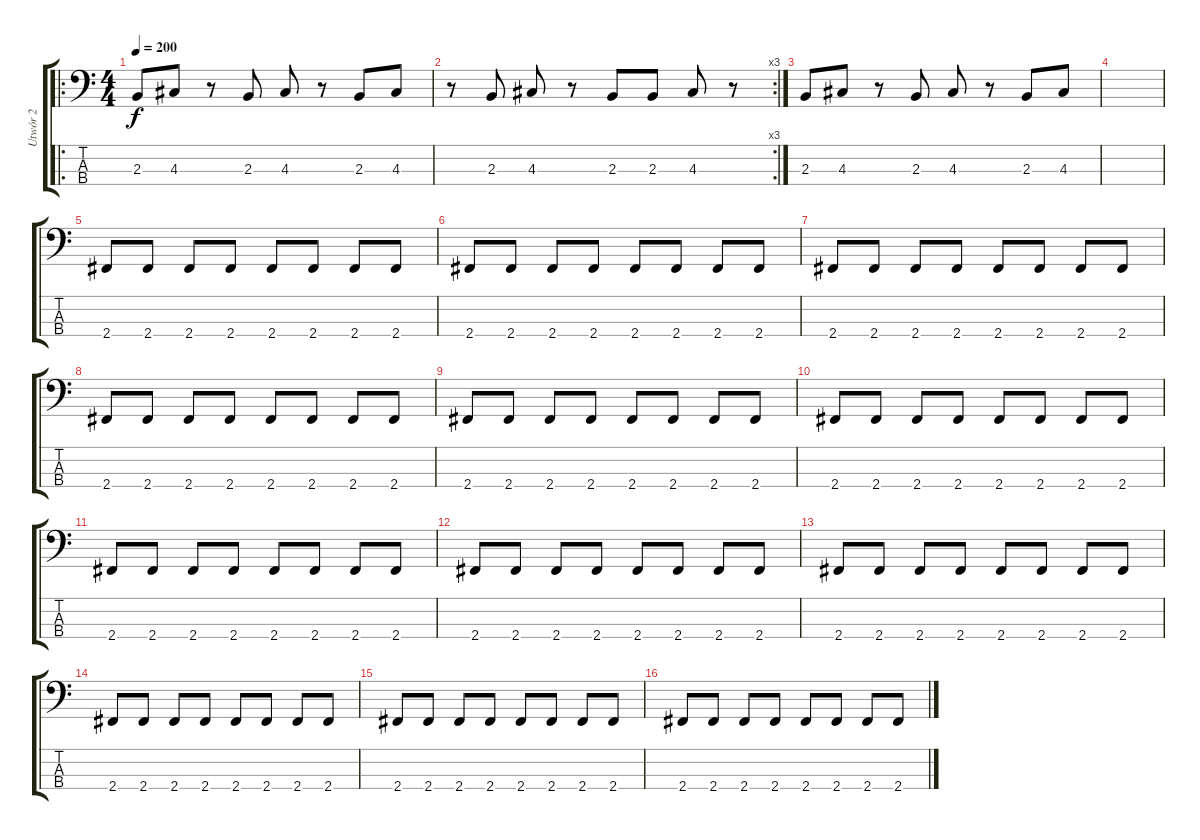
\track ("Utwór 2" "Utwór 2") {instrument electricbassfinger}
\staff {score tabs}
\tuning (G2 D2 A1 E1) {hide}
\ro
\ts (4 4)
\tempo 200
\clef f4
\ks c
2.3.8{dy f} 4.3.8 r.8 2.3.8 4.3.8 r.8 2.3.8 4.3.8 |
\rc 3
r.8 2.3.8 4.3.8 r.8 2.3.8 2.3.8 4.3.8 r.8 |
2.3.8 4.3.8 r.8 2.3.8 4.3.8 r.8 2.3.8 4.3.8 |
|
2.4.8 2.4.8 2.4.8 2.4.8 2.4.8 2.4.8 2.4.8 2.4.8 |
2.4.8 2.4.8 2.4.8 2.4.8 2.4.8 2.4.8 2.4.8 2.4.8 |
2.4.8 2.4.8 2.4.8 2.4.8 2.4.8 2.4.8 2.4.8 2.4.8 |
2.4.8 2.4.8 2.4.8 2.4.8 2.4.8 2.4.8 2.4.8 2.4.8 |
2.4.8 2.4.8 2.4.8 2.4.8 2.4.8 2.4.8 2.4.8 2.4.8 |
2.4.8 2.4.8 2.4.8 2.4.8 2.4.8 2.4.8 2.4.8 2.4.8 |
2.4.8 2.4.8 2.4.8 2.4.8 2.4.8 2.4.8 2.4.8 2.4.8 |
2.4.8 2.4.8 2.4.8 2.4.8 2.4.8 2.4.8 2.4.8 2.4.8 |
2.4.8 2.4.8 2.4.8 2.4.8 2.4.8 2.4.8 2.4.8 2.4.8 |
2.4.8 2.4.8 2.4.8 2.4.8 2.4.8 2.4.8 2.4.8 2.4.8 |
2.4.8 2.4.8 2.4.8 2.4.8 2.4.8 2.4.8 2.4.8 2.4.8 |
2.4.8 2.4.8 2.4.8 2.4.8 2.4.8 2.4.8 2.4.8 2.4.8
